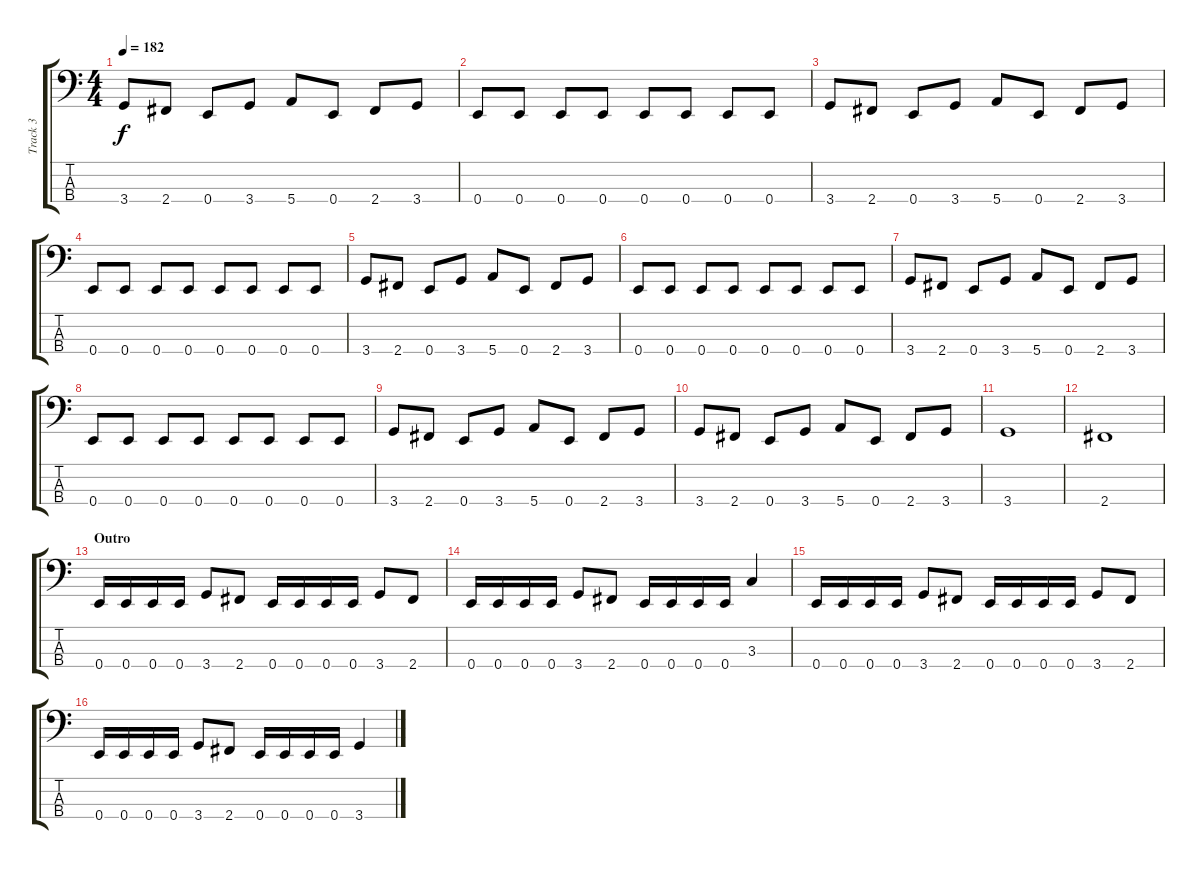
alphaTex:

\track ("Track 3" "Track 3") {instrument electricbassfinger}
\staff {score tabs}
\tuning (G2 D2 A1 E1) {hide}
\ts (4 4)
\tempo 182
\clef f4
\ks c
3.4.8{dy f} 2.4.8 0.4.8 3.4.8 5.4.8 0.4.8 2.4.8 3.4.8 |
0.4.8 0.4.8 0.4.8 0.4.8 0.4.8 0.4.8 0.4.8 0.4.8 |
3.4.8 2.4.8 0.4.8 3.4.8 5.4.8 0.4.8 2.4.8 3.4.8 |
0.4.8 0.4.8 0.4.8 0.4.8 0.4.8 0.4.8 0.4.8 0.4.8 |
3.4.8 2.4.8 0.4.8 3.4.8 5.4.8 0.4.8 2.4.8 3.4.8 |
0.4.8 0.4.8 0.4.8 0.4.8 0.4.8 0.4.8 0.4.8 0.4.8 |
3.4.8 2.4.8 0.4.8 3.4.8 5.4.8 0.4.8 2.4.8 3.4.8 |
0.4.8 0.4.8 0.4.8 0.4.8 0.4.8 0.4.8 0.4.8 0.4.8 |
3.4.8 2.4.8 0.4.8 3.4.8 5.4.8 0.4.8 2.4.8 3.4.8 |
3.4.8 2.4.8 0.4.8 3.4.8 5.4.8 0.4.8 2.4.8 3.4.8 |
3.4.1 |
2.4.1 |
\section ("" "Outro")
0.4.16 0.4.16 0.4.16 0.4.16 3.4.8 2.4.8 0.4.16 0.4.16 0.4.16 0.4.16 3.4.8 2.4.8 |
0.4.16 0.4.16 0.4.16 0.4.16 3.4.8 2.4.8 0.4.16 0.4.16 0.4.16 0.4.16 3.3.4 |
0.4.16 0.4.16 0.4.16 0.4.16 3.4.8 2.4.8 0.4.16 0.4.16 0.4.16 0.4.16 3.4.8 2.4.8 |
0.4.16 0.4.16 0.4.16 0.4.16 3.4.8 2.4.8 0.4.16 0.4.16 0.4.16 0.4.16 3.4.4
